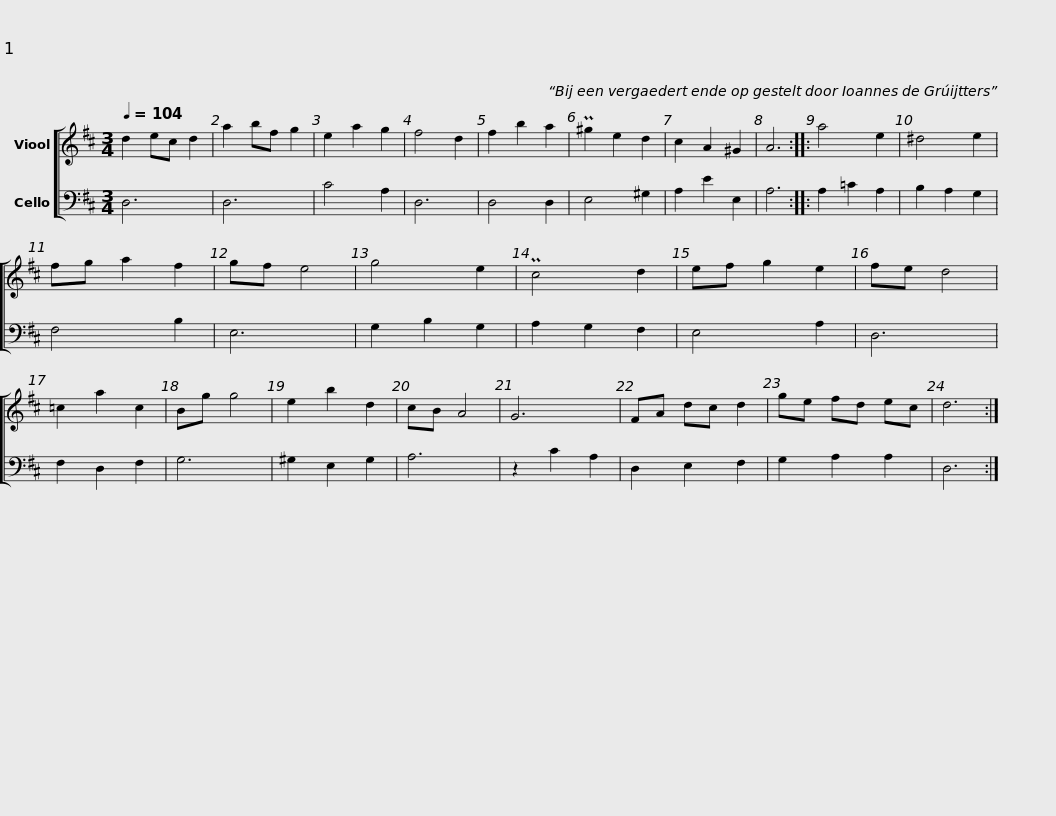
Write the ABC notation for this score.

X:1
%%score [ 1 2 ]
L:1/8
Q:1/4=104
M:3/4
I:linebreak $
K:D
V:1 treble
V:2 bass
V:1
 d2 ec d2 | a2 bf g2 | e2 a2 g2 | f4 d2 |$ f2 b2 a2 | %5
 P^g2 e2 d2 | c2 A2 ^G2 | A6 ::$ a4 e2 | ^d4 e2 | %10
 fg a2 f2 | gf e4 |$ g4 e2 | Pc4 d2 | ef g2 e2 | %15
 fe d4 |$ =c2 a2 c2 | Bg g4 | e2 b2 d2 | cB A4 |$ %20
 G6 | FA dc d2 | ge fd ec | d6 :| %24
V:2
 D,6 | D,6 | C4 A,2 | D,6 |$ D,4 D,2 | %5
 E,4 ^G,2 | A,2 E2 E,2 | A,6 ::$ A,2 =C2 A,2 | B,2 A,2 G,2 | %10
 F,4 B,2 | E,6 |$ G,2 B,2 G,2 | A,2 G,2 F,2 | E,4 A,2 | %15
 D,6 |$ F,2 D,2 F,2 | G,6 | ^G,2 E,2 G,2 | A,6 |$ %20
 z2 C2 A,2 | D,2 E,2 F,2 | G,2 A,2 A,2 | D,6 :| %24
